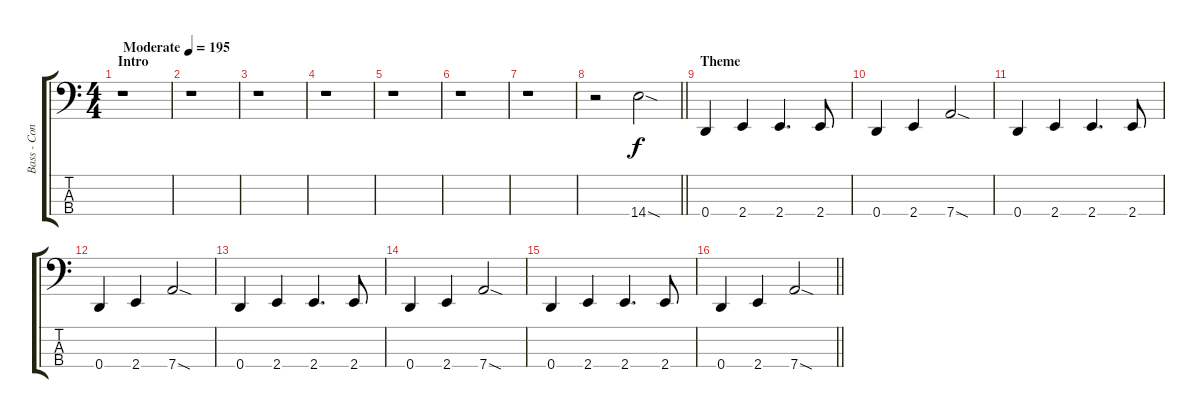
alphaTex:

\track ("Bass - Cone" "Bass - Con") {instrument electricbasspick}
\staff {score tabs}
\tuning (G2 D2 A1 D1) {hide}
\ts (4 4)
\section ("" "Intro")
\tempo (195 "Moderate")
\clef f4
\ks c
r.1{dy f instrument electricbasspick} |
r.1 |
r.1 |
r.1 |
r.1 |
r.1 |
r.1 |
\barLineRight lightlight
r.2 14.4{sod}.2 |
\section ("" "Theme")
0.4.4 2.4.4 2.4.4{d} 2.4.8 |
0.4.4 2.4.4 7.4{sod}.2 |
0.4.4 2.4.4 2.4.4{d} 2.4.8 |
0.4.4 2.4.4 7.4{sod}.2 |
0.4.4 2.4.4 2.4.4{d} 2.4.8 |
0.4.4 2.4.4 7.4{sod}.2 |
0.4.4 2.4.4 2.4.4{d} 2.4.8 |
\barLineRight lightlight
0.4.4 2.4.4 7.4{sod}.2
